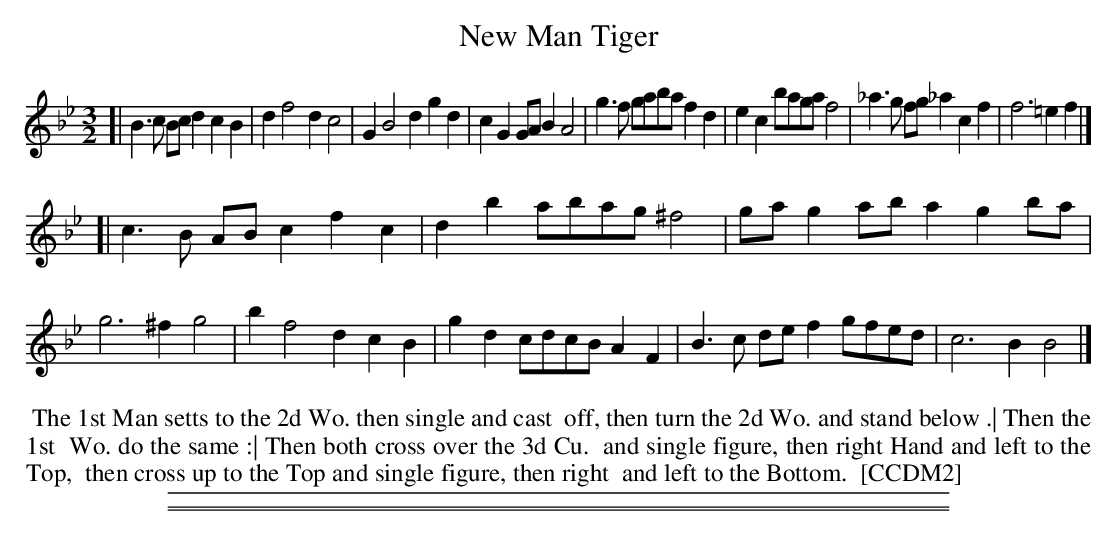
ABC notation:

X:1
T: New Man Tiger
M: 3/2
L: 1/8
K: Bb
[|\
B3c Bcd2 c2B2 | d2 f4 d2 c4 | G2 B4 d2 g2d2 | c2G2 GAB2 A4 |\
g3f gaba f2d2 | e2c2 baga f4 | _a3g fg_a2 c2f2 | f6 =e2 f2 |]
[|\
c3B ABc2 f2c2 | d2b2 abag ^f4 | gag2 aba2 g2ba | g6 ^f2 g4 |\
b2 f4 d2 c2B2 | g2d2 cdcB A2F2 | B3c def2 gfed | c6 B2 B4 |]
